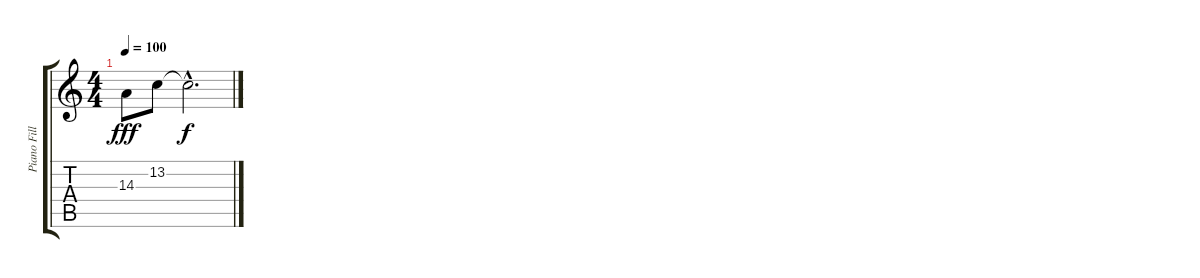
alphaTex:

\track ("Piano Fills" "Piano Fill") {instrument brightacousticpiano}
\staff {score tabs}
\tuning (E4 B3 G3 D3 A2 E2) {hide}
\ts (4 4)
\tempo 100
\clef g2
\ks c
14.3.8{dy fff} 13.2.8 13.2{hac t}.2{d dy f}
